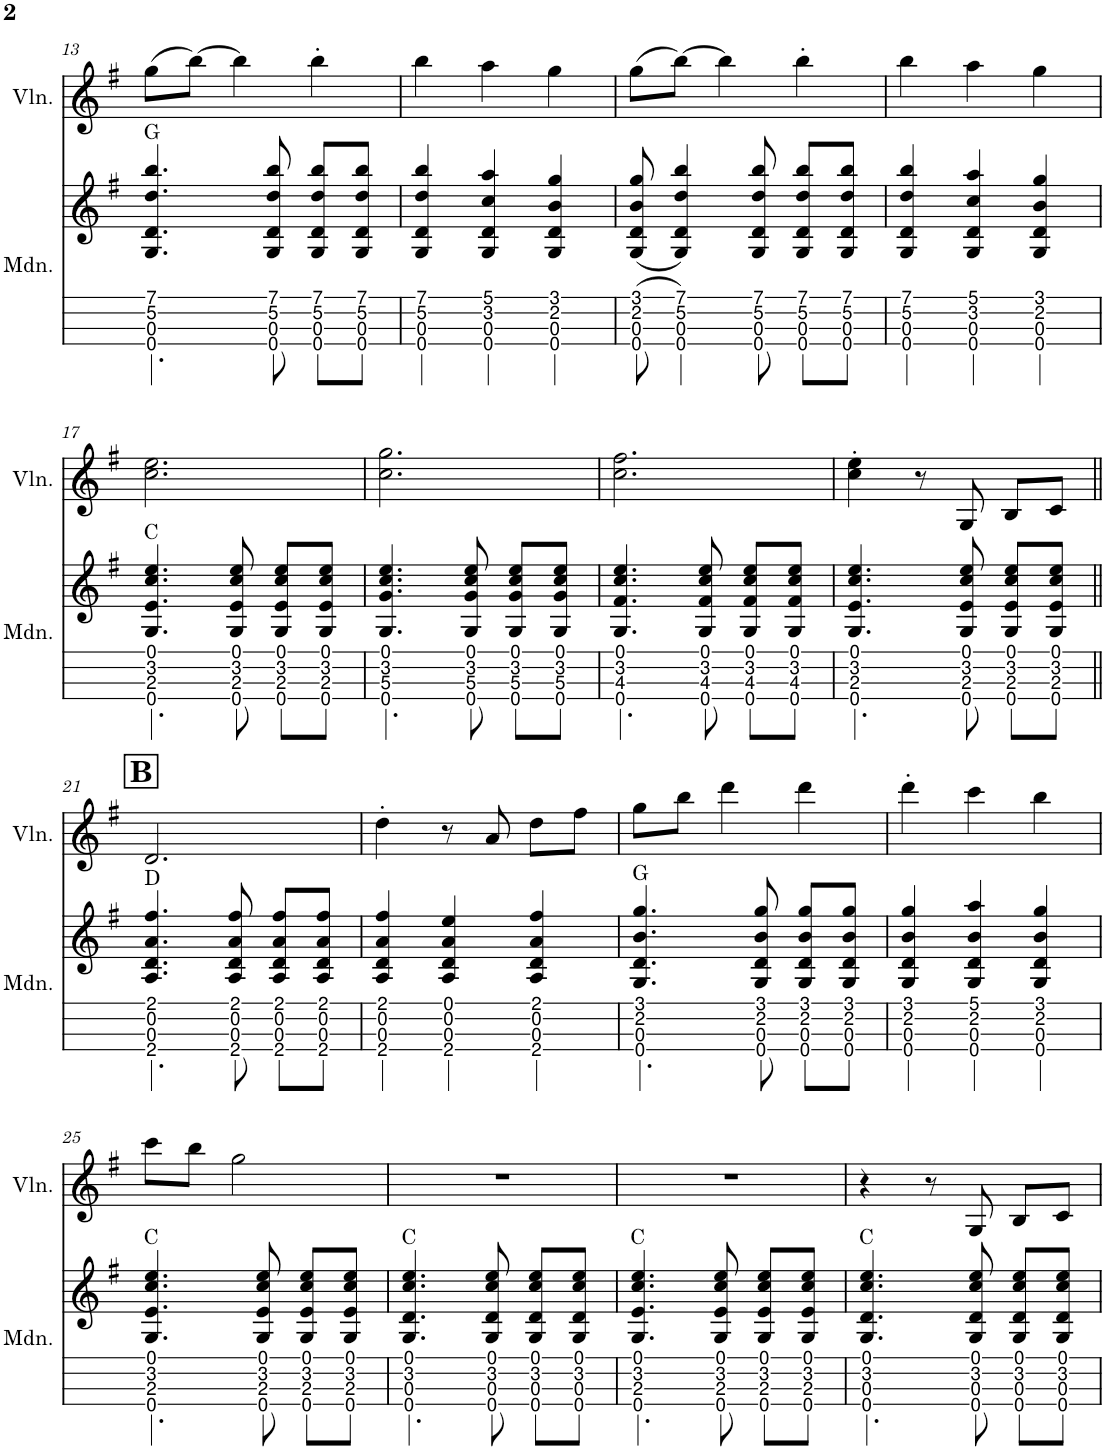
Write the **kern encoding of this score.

**kern	**kern	**harte	**kern
*part2	*part2	*part2	*part1
*staff3	*staff2	*	*staff1
*I"Mandolin	*	*	*I"Violin
*I'Mdn.	*	*	*I'Vln.
!!LO:PB:g=z
*	*clefG2	*	*clefG2
*k[f#]	*k[f#]	*	*k[f#]
*M3/4	*M3/4	*	*M3/4
=13	=13	=13	=13
4.G\ 4.d\ 4.dd\ 4.bb\	4.G/ 4.d/ 4.dd/ 4.bb/	G:maj	(8gg\L
.	.	.	[8bb\J)
.	.	.	4bb\]
8G\ 8d\ 8dd\ 8bb\	8G/ 8d/ 8dd/ 8bb/	.	.
8G\ 8d\ 8dd\ 8bb\L	8G/ 8d/ 8dd/ 8bb/L	.	4bb'\
8G\ 8d\ 8dd\ 8bb\J	8G/ 8d/ 8dd/ 8bb/J	.	.
=14	=14	=14	=14
4G\ 4d\ 4dd\ 4bb\	4G/ 4d/ 4dd/ 4bb/	.	4bb\
4G\ 4d\ 4cc\ 4aa\	4G/ 4d/ 4cc/ 4aa/	.	4aa\
4G\ 4d\ 4b\ 4gg\	4G/ 4d/ 4b/ 4gg/	.	4gg\
=15	=15	=15	=15
8G\ 8d\ 8b\ 8gg\	(8G/ 8d/ 8b/ 8gg/	.	(8gg\L
4G\ 4d\ 4dd\ 4bb\	4G/ 4d/ 4dd/ 4bb/)	.	[8bb\J)
.	.	.	4bb\]
8G\ 8d\ 8dd\ 8bb\	8G/ 8d/ 8dd/ 8bb/	.	.
8G\ 8d\ 8dd\ 8bb\L	8G/ 8d/ 8dd/ 8bb/L	.	4bb'\
8G\ 8d\ 8dd\ 8bb\J	8G/ 8d/ 8dd/ 8bb/J	.	.
=16	=16	=16	=16
4G\ 4d\ 4dd\ 4bb\	4G/ 4d/ 4dd/ 4bb/	.	4bb\
4G\ 4d\ 4cc\ 4aa\	4G/ 4d/ 4cc/ 4aa/	.	4aa\
4G\ 4d\ 4b\ 4gg\	4G/ 4d/ 4b/ 4gg/	.	4gg\
!!LO:LB:g=z
=17	=17	=17	=17
4.G\ 4.e\ 4.cc\ 4.ee\	4.G/ 4.e/ 4.cc/ 4.ee/	C:maj	2.cc\ 2.ee\
8G\ 8e\ 8cc\ 8ee\	8G/ 8e/ 8cc/ 8ee/	.	.
8G\ 8e\ 8cc\ 8ee\L	8G/ 8e/ 8cc/ 8ee/L	.	.
8G\ 8e\ 8cc\ 8ee\J	8G/ 8e/ 8cc/ 8ee/J	.	.
=18	=18	=18	=18
4.G\ 4.g\ 4.cc\ 4.ee\	4.G/ 4.g/ 4.cc/ 4.ee/	.	2.cc\ 2.gg\
8G\ 8g\ 8cc\ 8ee\	8G/ 8g/ 8cc/ 8ee/	.	.
8G\ 8g\ 8cc\ 8ee\L	8G/ 8g/ 8cc/ 8ee/L	.	.
8G\ 8g\ 8cc\ 8ee\J	8G/ 8g/ 8cc/ 8ee/J	.	.
=19	=19	=19	=19
4.G\ 4.f#\ 4.cc\ 4.ee\	4.G/ 4.f#/ 4.cc/ 4.ee/	.	2.cc\ 2.ff#\
8G\ 8f#\ 8cc\ 8ee\	8G/ 8f#/ 8cc/ 8ee/	.	.
8G\ 8f#\ 8cc\ 8ee\L	8G/ 8f#/ 8cc/ 8ee/L	.	.
8G\ 8f#\ 8cc\ 8ee\J	8G/ 8f#/ 8cc/ 8ee/J	.	.
=20	=20	=20	=20
4.G\ 4.e\ 4.cc\ 4.ee\	4.G/ 4.e/ 4.cc/ 4.ee/	.	4cc\' 4ee\'
.	.	.	8r
8G\ 8e\ 8cc\ 8ee\	8G/ 8e/ 8cc/ 8ee/	.	8G/
8G\ 8e\ 8cc\ 8ee\L	8G/ 8e/ 8cc/ 8ee/L	.	8B/L
8G\ 8e\ 8cc\ 8ee\J	8G/ 8e/ 8cc/ 8ee/J	.	8c/J
!!LO:LB:g=z
!!LO:REH:place=s1:a:B:cj:fs=14:t=B
=21||	=21||	=21||	=21||
4.A\ 4.d\ 4.a\ 4.ff#\	4.A/ 4.d/ 4.a/ 4.ff#/	D:maj	2.d/
8A\ 8d\ 8a\ 8ff#X\	8A/ 8d/ 8a/ 8ff#/	.	.
8A\ 8d\ 8a\ 8ff#\L	8A/ 8d/ 8a/ 8ff#/L	.	.
8A\ 8d\ 8a\ 8ff#\J	8A/ 8d/ 8a/ 8ff#/J	.	.
=22	=22	=22	=22
4A\ 4d\ 4a\ 4ff#\	4A/ 4d/ 4a/ 4ff#/	.	4dd'\
4A\ 4d\ 4a\ 4ee\	4A/ 4d/ 4a/ 4ee/	.	8r
.	.	.	8a/
4A\ 4d\ 4a\ 4ff#X\	4A/ 4d/ 4a/ 4ff#/	.	8dd\L
.	.	.	8ff#\J
=23	=23	=23	=23
4.G\ 4.d\ 4.b\ 4.gg\	4.G/ 4.d/ 4.b/ 4.gg/	G:maj	8gg\L
.	.	.	8bb\J
.	.	.	4ddd\
8G\ 8d\ 8b\ 8gg\	8G/ 8d/ 8b/ 8gg/	.	.
8G\ 8d\ 8b\ 8gg\L	8G/ 8d/ 8b/ 8gg/L	.	4ddd\
8G\ 8d\ 8b\ 8gg\J	8G/ 8d/ 8b/ 8gg/J	.	.
=24	=24	=24	=24
4G\ 4d\ 4b\ 4gg\	4G/ 4d/ 4b/ 4gg/	.	4ddd'\
4G\ 4d\ 4b\ 4aa\	4G/ 4d/ 4b/ 4aa/	.	4ccc\
4G\ 4d\ 4b\ 4gg\	4G/ 4d/ 4b/ 4gg/	.	4bb\
!!LO:LB:g=z
=25	=25	=25	=25
4.G\ 4.e\ 4.cc\ 4.ee\	4.G/ 4.e/ 4.cc/ 4.ee/	C:maj	8ccc\L
.	.	.	8bb\J
.	.	.	2gg\
8G\ 8e\ 8cc\ 8ee\	8G/ 8e/ 8cc/ 8ee/	.	.
8G\ 8e\ 8cc\ 8ee\L	8G/ 8e/ 8cc/ 8ee/L	.	.
8G\ 8e\ 8cc\ 8ee\J	8G/ 8e/ 8cc/ 8ee/J	.	.
=26	=26	=26	=26
4.G\ 4.d\ 4.cc\ 4.ee\	4.G/ 4.d/ 4.cc/ 4.ee/	C:maj	2.r
8G\ 8d\ 8cc\ 8ee\	8G/ 8d/ 8cc/ 8ee/	.	.
8G\ 8d\ 8cc\ 8ee\L	8G/ 8d/ 8cc/ 8ee/L	.	.
8G\ 8d\ 8cc\ 8ee\J	8G/ 8d/ 8cc/ 8ee/J	.	.
=27	=27	=27	=27
4.G\ 4.e\ 4.cc\ 4.ee\	4.G/ 4.e/ 4.cc/ 4.ee/	C:maj	2.r
8G\ 8e\ 8cc\ 8ee\	8G/ 8e/ 8cc/ 8ee/	.	.
8G\ 8e\ 8cc\ 8ee\L	8G/ 8e/ 8cc/ 8ee/L	.	.
8G\ 8e\ 8cc\ 8ee\J	8G/ 8e/ 8cc/ 8ee/J	.	.
=28	=28	=28	=28
4.G\ 4.d\ 4.cc\ 4.ee\	4.G/ 4.d/ 4.cc/ 4.ee/	C:maj	4r
.	.	.	8r
8G\ 8d\ 8cc\ 8ee\	8G/ 8d/ 8cc/ 8ee/	.	8G/
8G\ 8d\ 8cc\ 8ee\L	8G/ 8d/ 8cc/ 8ee/L	.	8B/L
8G\ 8d\ 8cc\ 8ee\J	8G/ 8d/ 8cc/ 8ee/J	.	8c/J
=	=	=	=
*-	*-	*-	*-
